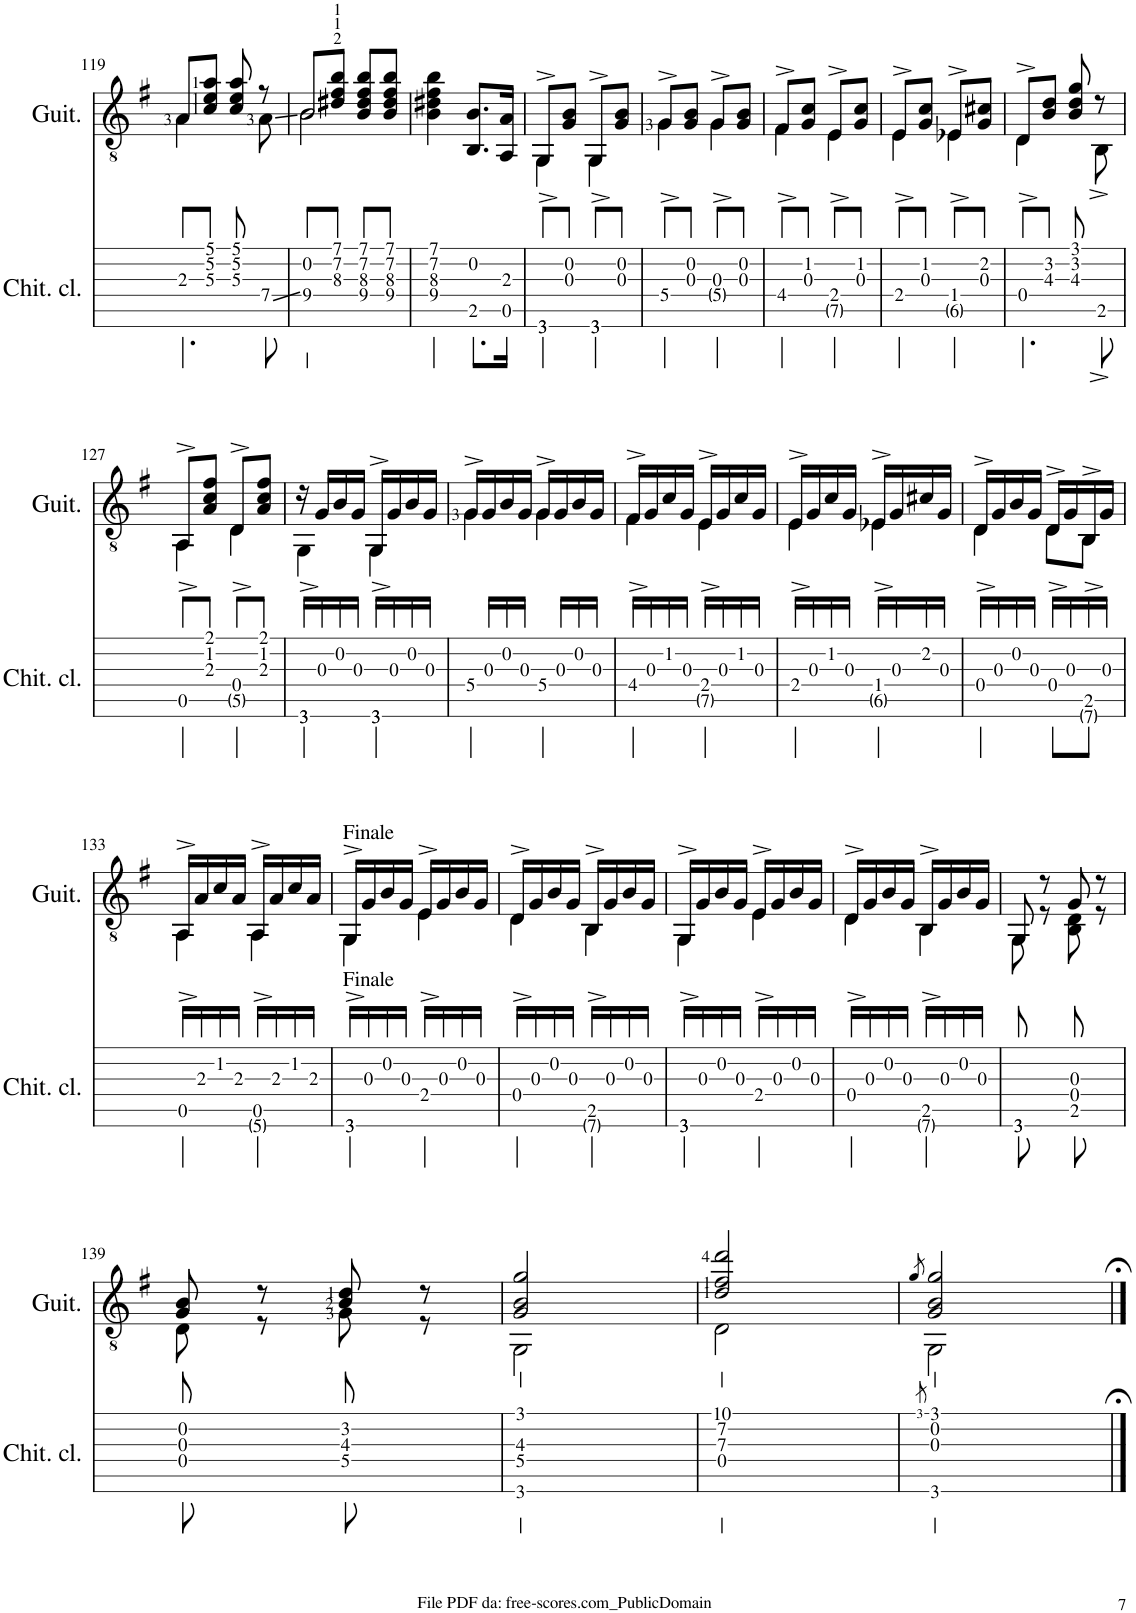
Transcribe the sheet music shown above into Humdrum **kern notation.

**kern	**kern
*part2	*part1
*staff2	*staff1
*I"Chitarra classica	*I"Guitar
*I'Chit. cl.	*I'Guit.
!!LO:PB:g=z
*clefGv2	*clefGv2
*k[f#]	*k[f#]
*M2/4	*M2/4
=119	=119
*^	*^
8A/L	4.A\	8A/L	4.A\
8c/ 8e/ 8a/J	.	8c/ 8e/ 8a/J	.
8c/ 8e/ 8a/	.	8c/ 8e/ 8a/	.
8r	8A\	8r	8A\
=120	=120	=120	=120
!LO:N:head=open	!	!LO:N:head=open	!
8B/L	2B\	8B/L	2B\
8d#X/ 8f#/ 8b/J	.	8d#X/ 8f#/ 8b/J	.
8B/ 8d#/ 8f#/ 8b/L	.	8B/ 8d#/ 8f#/ 8b/L	.
8B/ 8d#/ 8f#/ 8b/J	.	8B/ 8d#/ 8f#/ 8b/J	.
*v	*v	*	*
*	*v	*v
=121	=121
4B\ 4d#X\ 4f#\ 4b\	4B\ 4d#X\ 4f#\ 4b\
8.BB\ 8.B\L	8.BB/ 8.B/L
16AA\ 16A\Jk	16AA/ 16A/Jk
=122	=122
*^	*^
8GG^/L	4GG\	8GG^/L	4GG\
8G/ 8B/J	.	8G/ 8B/J	.
8GG^/L	4GG\	8GG^/L	4GG\
8G/ 8B/J	.	8G/ 8B/J	.
=123	=123	=123	=123
8G^/L	4G\	8G^/L	4G\
8G/ 8B/J	.	8G/ 8B/J	.
8G^/L	4G\	8G^/L	4G\
8G/ 8B/J	.	8G/ 8B/J	.
=124	=124	=124	=124
8F#^/L	4F#\	8F#^/L	4F#\
8G/ 8c/J	.	8G/ 8c/J	.
8E^/L	4E\	8E^/L	4E\
8G/ 8c/J	.	8G/ 8c/J	.
=125	=125	=125	=125
8E^/L	4E\	8E^/L	4E\
8G/ 8c/J	.	8G/ 8c/J	.
8E-X^/L	4E-\	8E-X^/L	4E-\
8G/ 8c#X/J	.	8G/ 8c#X/J	.
=126	=126	=126	=126
8D^/L	4.D\	8D^/L	4.D\
8B/ 8d/J	.	8B/ 8d/J	.
8B/ 8d/ 8g/	.	8B/ 8d/ 8g/	.
8r	8BB^\	8r	8BB^\
!!LO:LB:g=z	!!
=127	=127	=127	=127
8AA^/L	4AA\	8AA^/L	4AA\
8A/ 8c/ 8f#/J	.	8A/ 8c/ 8f#/J	.
8D^/L	4D\	8D^/L	4D\
8A/ 8c/ 8f#/J	.	8A/ 8c/ 8f#/J	.
=128	=128	=128	=128
16GG^/LL	4GG\	16r	4GG\
16G/	.	16G/LL	.
16B/	.	16B/	.
16G/JJ	.	16G/JJ	.
16GG^/LL	4GG\	16GG^/LL	4GG\
16G/	.	16G/	.
16B/	.	16B/	.
16G/JJ	.	16G/JJ	.
=129	=129	=129	=129
16r	4G\	16G^/LL	4G\
16G/LL	.	16G/	.
16B/	.	16B/	.
16G/JJ	.	16G/JJ	.
16r	4G\	16G^/LL	4G\
16G/LL	.	16G/	.
16B/	.	16B/	.
16G/JJ	.	16G/JJ	.
=130	=130	=130	=130
16F#^/LL	4F#\	16F#^/LL	4F#\
16G/	.	16G/	.
16c/	.	16c/	.
16G/JJ	.	16G/JJ	.
16E^/LL	4E\	16E^/LL	4E\
16G/	.	16G/	.
16c/	.	16c/	.
16G/JJ	.	16G/JJ	.
=131	=131	=131	=131
16E^/LL	4E\	16E^/LL	4E\
16G/	.	16G/	.
16c/	.	16c/	.
16G/JJ	.	16G/JJ	.
16E-X^/LL	4E-\	16E-X^/LL	4E-\
16G/	.	16G/	.
16c#X/	.	16c#X/	.
16G/JJ	.	16G/JJ	.
=132	=132	=132	=132
16D^/LL	4D\	16D^/LL	4D\
16G/	.	16G/	.
16B/	.	16B/	.
16G/JJ	.	16G/JJ	.
16D^/LL	8D\L	16D^/LL	8D\L
16G/	.	16G/	.
16BB^/	8BB\J	16BB^/	8BB\J
16G/JJ	.	16G/JJ	.
!!LO:LB:g=z	!!
=133	=133	=133	=133
16AA^/LL	4AA\	16AA^/LL	4AA\
16A/	.	16A/	.
16c/	.	16c/	.
16A/JJ	.	16A/JJ	.
16AA^/LL	4AA\	16AA^/LL	4AA\
16A/	.	16A/	.
16c/	.	16c/	.
16A/JJ	.	16A/JJ	.
=134	=134	=134	=134
!	!	!LO:TX:a:t=Finale	!
!LO:TX:a:t=Finale	!	!	!
16GG^/LL	4GG\	16GG^/LL	4GG\
16G/	.	16G/	.
16B/	.	16B/	.
16G/JJ	.	16G/JJ	.
16E^/LL	4E\	16E^/LL	4E\
16G/	.	16G/	.
16B/	.	16B/	.
16G/JJ	.	16G/JJ	.
=135	=135	=135	=135
16D^/LL	4D\	16D^/LL	4D\
16G/	.	16G/	.
16B/	.	16B/	.
16G/JJ	.	16G/JJ	.
16BB^/LL	4BB\	16BB^/LL	4BB\
16G/	.	16G/	.
16B/	.	16B/	.
16G/JJ	.	16G/JJ	.
=136	=136	=136	=136
16GG^/LL	4GG\	16GG^/LL	4GG\
16G/	.	16G/	.
16B/	.	16B/	.
16G/JJ	.	16G/JJ	.
16E^/LL	4E\	16E^/LL	4E\
16G/	.	16G/	.
16B/	.	16B/	.
16G/JJ	.	16G/JJ	.
=137	=137	=137	=137
16D^/LL	4D\	16D^/LL	4D\
16G/	.	16G/	.
16B/	.	16B/	.
16G/JJ	.	16G/JJ	.
16BB^/LL	4BB\	16BB^/LL	4BB\
16G/	.	16G/	.
16B/	.	16B/	.
16G/JJ	.	16G/JJ	.
=138	=138	=138	=138
8GG/	8GG\	8GG/	8GG\
8r	8r	8r	8r
8G/	8BB\ 8D\	8G/	8BB\ 8D\
8r	8r	8r	8r
!!LO:LB:g=z	!!
=139	=139	=139	=139
8G/ 8B/	8D\	8G/ 8B/	8D\
8r	8r	8r	8r
8B/ 8d/	8G\	8B/ 8d/	8G\
8r	8r	8r	8r
=140	=140	=140	=140
2G/ 2B/ 2g/	2GG\	2G/ 2B/ 2g/	2GG\
=141	=141	=141	=141
2d/ 2f#/ 2dd/	2D\	2d/ 2f#/ 2dd/	2D\
=142	=142	=142	=142
8qg/	.	8qg/	.
2G/ 2B/ 2g/	2GG\	2G/ 2B/ 2g/	2GG\
*v	*v	*	*
*	*v	*v
==	==
*-	*-
